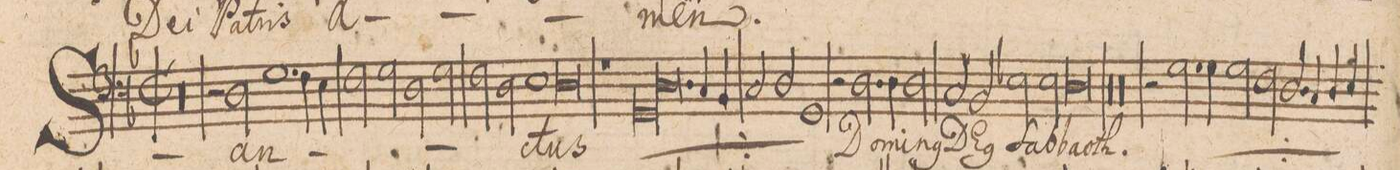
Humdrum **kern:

**kern	**text
*I"BASSVS.	*
*clefF4	*
*k[b-]	*
*met(C|)	*
*M2/1	*
*>A	*
00r	.
=2-	=2-
=3-	=3-
2r	.
*2\right	*
2D\	San-
1.G	.
=4-	=4-
4F\	.
4E\	.
2F\	.
2G\	.
=5-	=5-
2D\	.
2G\	.
2F\	.
2D\	.
=6-	=6-
1E	.
0D	-ctus
=7-	=7-
1rA	.
=8-	=8-
*lig	*ij
1GG	San-
1.D	.
*Xlig	*
=9-	=9-
4C/	.
4BB-/	.
2C/	.
2D/	.
=10-	=10-
1GG	-ctus
*	*Xij
2r	.
2.D\	Do-
=11-	=11-
4D\	-mi-
2D\	-n(us)
2C/	D(e-
2BB-/	-us)
=12-	=12-
2E-X\	Sab-
2E-\	-ba-
0D	-oth
=13-	=13-
00r	.
=14-	=14-
=15-	=15-
00r	.
=16-	=16-
=17-	=17-
2r	.
*	*ij
2.G\	Do-
=18-	=18-
4G\	-mi-
2G\	-n(us)
2F\	D(e-
2.D/	-us)
*	*Xij
=19-	=19-
4C/	.
4D/	.
4Eny/	.
*-	*-
